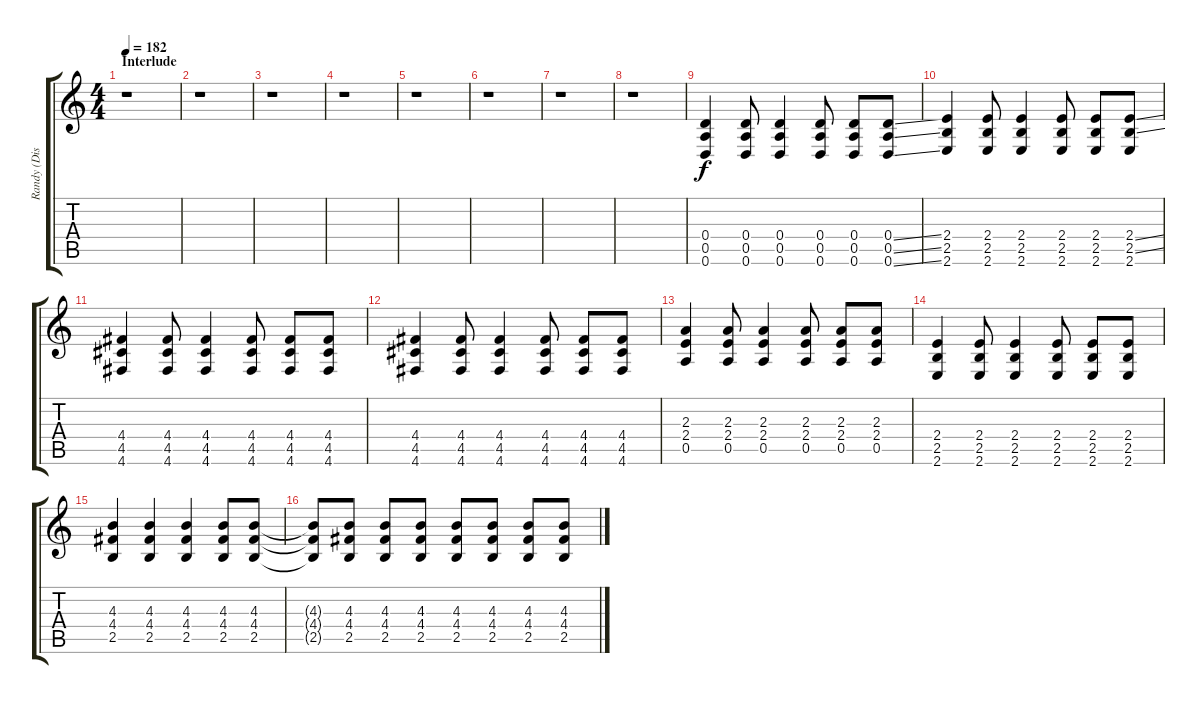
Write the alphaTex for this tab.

\track ("Randy (Distorted Guitar)" "Randy (Dis") {instrument distortionguitar}
\staff {score tabs}
\tuning (E4 B3 G3 D3 A2 D2) {hide}
\ts (4 4)
\section ("" "Interlude")
\tempo 182
\clef g2
\ks c
r.1{dy f} |
r.1 |
r.1 |
r.1 |
r.1 |
r.1 |
r.1 |
r.1 |
(0.4 0.5 0.6).4 (0.4 0.5 0.6).8 (0.4 0.5 0.6).4 (0.4 0.5 0.6).8 (0.4 0.5 0.6).8 (0.4{ss} 0.5{ss} 0.6{ss}).8 |
(2.4 2.5 2.6).4 (2.4 2.5 2.6).8 (2.4 2.5 2.6).4 (2.4 2.5 2.6).8 (2.4 2.5 2.6).8 (2.4{ss} 2.5{ss} 2.6).8 |
(4.4 4.5 4.6).4 (4.4 4.5 4.6).8 (4.4 4.5 4.6).4 (4.4 4.5 4.6).8 (4.4 4.5 4.6).8 (4.4 4.5 4.6).8 |
(4.4 4.5 4.6).4 (4.4 4.5 4.6).8 (4.4 4.5 4.6).4 (4.4 4.5 4.6).8 (4.4 4.5 4.6).8 (4.4 4.5 4.6).8 |
(2.3 2.4 0.5).4 (2.3 2.4 0.5).8 (2.3 2.4 0.5).4 (2.3 2.4 0.5).8 (2.3 2.4 0.5).8 (2.3 2.4 0.5).8 |
(2.4 2.5 2.6).4 (2.4 2.5 2.6).8 (2.4 2.5 2.6).4 (2.4 2.5 2.6).8 (2.4 2.5 2.6).8 (2.4 2.5 2.6).8 |
(4.3 4.4 2.5).4 (4.3 4.4 2.5).4 (4.3 4.4 2.5).4 (4.3 4.4 2.5).8 (4.3 4.4 2.5).8 |
(4.3{t} 4.4{t} 2.5{t}).8 (4.3 4.4 2.5).8 (4.3 4.4 2.5).8 (4.3 4.4 2.5).8 (4.3 4.4 2.5).8 (4.3 4.4 2.5).8 (4.3 4.4 2.5).8 (4.3 4.4 2.5).8
